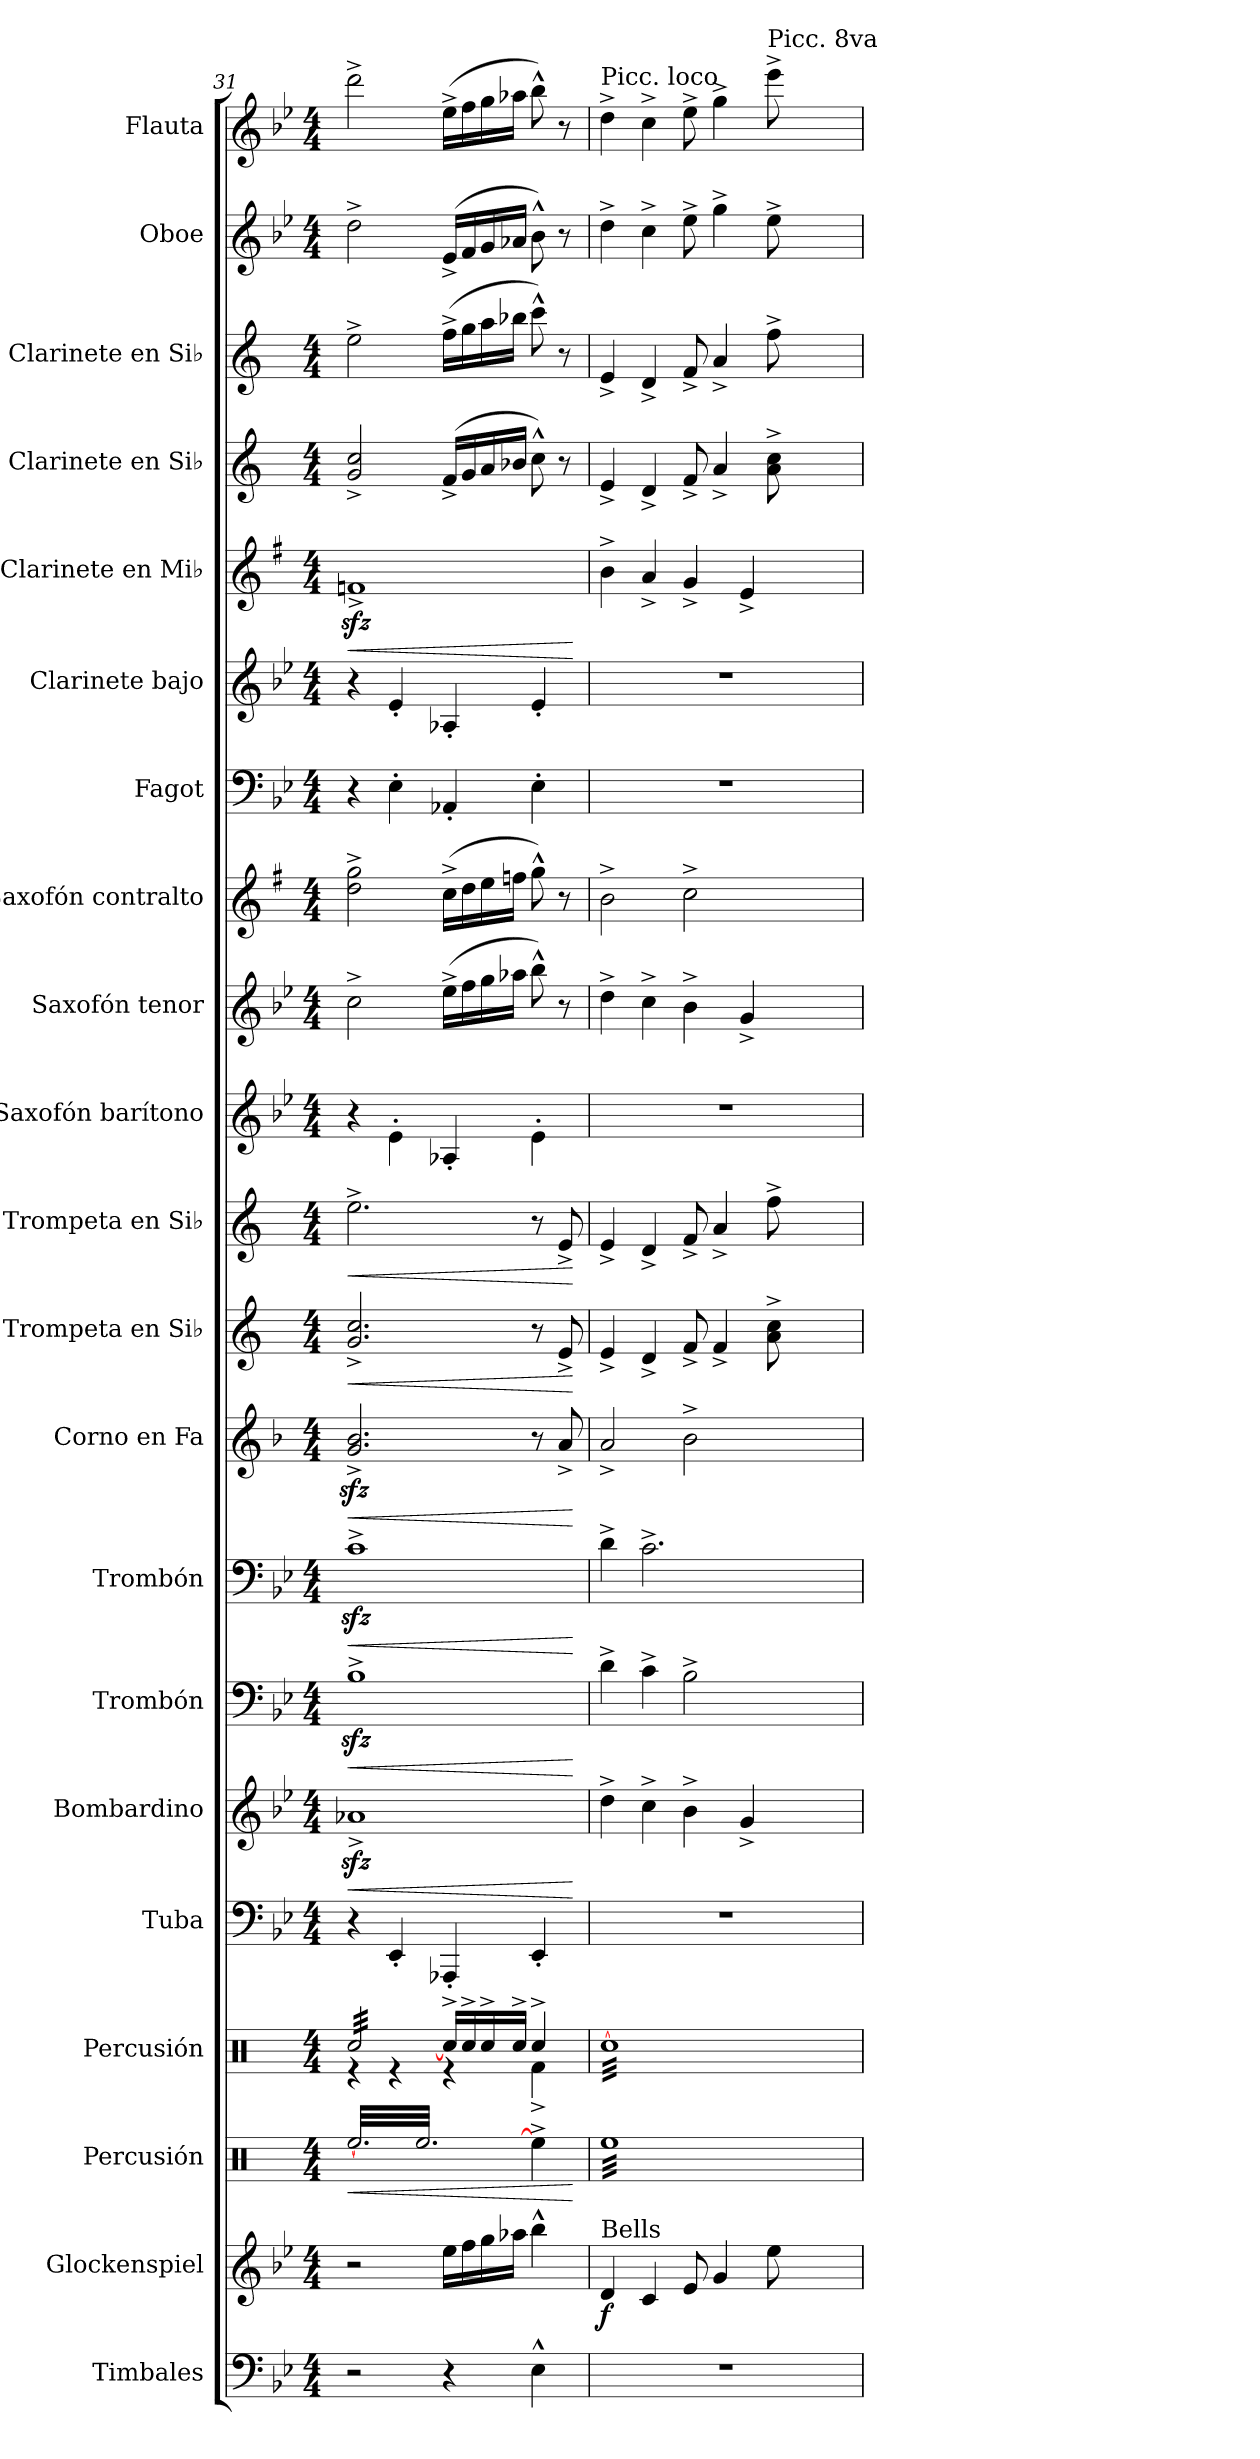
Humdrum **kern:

**kern	**kern	**dynam	**kern	**dynam	**kern	**kern	**kern	**dynam	**kern	**dynam	**kern	**dynam	**kern	**dynam	**kern	**dynam	**kern	**dynam	**kern	**kern	**kern	**kern	**kern	**kern	**dynam	**kern	**kern	**kern	**kern
*part21	*part20	*part20	*part19	*part19	*part18	*part17	*part16	*part16	*part15	*part15	*part14	*part14	*part13	*part13	*part12	*part12	*part11	*part11	*part10	*part9	*part8	*part7	*part6	*part5	*part5	*part4	*part3	*part2	*part1
*staff21	*staff20	*staff20	*staff19	*staff19	*staff18	*staff17	*staff16	*staff16	*staff15	*staff15	*staff14	*staff14	*staff13	*staff13	*staff12	*staff12	*staff11	*staff11	*staff10	*staff9	*staff8	*staff7	*staff6	*staff5	*staff5	*staff4	*staff3	*staff2	*staff1
*I"Timbales	*I"Glockenspiel	*	*I"Percusión	*	*I"Percusión	*I"Tuba	*I"Bombardino	*	*I"Trombón	*	*I"Trombón	*	*I"Corno en Fa	*	*I"Trompeta en Si♭	*	*I"Trompeta en Si♭	*	*I"Saxofón barítono	*I"Saxofón tenor	*I"Saxofón contralto	*I"Fagot	*I"Clarinete bajo	*I"Clarinete en Mi♭	*	*I"Clarinete en Si♭	*I"Clarinete en Si♭	*I"Oboe	*I"Flauta
*I'Timb.	*I'Glock.	*	*I'Perc.	*	*I'Perc.	*I'Tba.	*I'Bo.	*	*I'Tbn.	*	*I'Tbn.	*	*I'Cor. Fa	*	*I'Tpt. Si♭	*	*I'Tpt. Si♭	*	*I'Sax. Bar.	*I'Sax. T.	*I'Sax. Ctrl.	*I'Fag.	*I'Cl. B.	*I'Cl. Mi♭	*	*I'Cl. Si♭	*I'Cl. Si♭	*I'Ob.	*I'Fl.
!!LO:PB:g=z
*clefF4	*clefG2	*	*clefX	*	*clefX	*clefF4	*clefG2	*	*clefF4	*	*clefF4	*	*clefG2	*	*clefG2	*	*clefG2	*	*clefG2	*clefG2	*clefG2	*clefF4	*clefG2	*clefG2	*	*clefG2	*clefG2	*clefG2	*clefG2
*	*ITrd-14c-24	*	*	*	*	*	*ITrd8c14	*	*	*	*	*	*ITrd4c7	*	*ITrd1c2	*	*ITrd1c2	*	*ITrd12c21	*ITrd8c14	*ITrd5c9	*	*ITrd8c14	*ITrd-2c-3	*	*ITrd1c2	*ITrd1c2	*	*
*k[b-e-]	*k[b-e-]	*	*k[]	*	*k[]	*k[b-e-]	*k[b-e-]	*	*k[b-e-]	*	*k[b-e-]	*	*k[b-e-]	*	*k[b-e-]	*	*k[b-e-]	*	*k[b-e-]	*k[b-e-]	*k[b-e-]	*k[b-e-]	*k[b-e-]	*k[b-e-]	*	*k[b-e-]	*k[b-e-]	*k[b-e-]	*k[b-e-]
*M4/4	*M4/4	*	*M4/4	*	*M4/4	*M4/4	*M4/4	*	*M4/4	*	*M4/4	*	*M4/4	*	*M4/4	*	*M4/4	*	*M4/4	*M4/4	*M4/4	*M4/4	*M4/4	*M4/4	*	*M4/4	*M4/4	*M4/4	*M4/4
=31	=31	=31	=31	=31	=31	=31	=31	=31	=31	=31	=31	=31	=31	=31	=31	=31	=31	=31	=31	=31	=31	=31	=31	=31	=31	=31	=31	=31	=31
!	!	!	!	!LO:HP:b	!	!	!	!LO:HP:b	!	!LO:HP:b	!	!LO:HP:b	!	!LO:HP:b	!	!LO:HP:b	!	!LO:HP:b	!	!	!	!	!	!	!LO:HP:b	!	!	!	!
*	*	*	*	*	*^	*	*	*	*	*	*	*	*	*	*	*	*	*	*	*	*	*	*	*	*	*	*	*	*
*	*	*	*tremolo	*	*	*	*	*	*	*	*	*	*	*	*	*	*	*	*	*	*	*	*	*	*	*	*	*	*	*
*	*	*	*	*	*tremolo	*	*	*	*	*	*	*	*	*	*	*	*	*	*	*	*	*	*	*	*	*	*	*	*	*
2r	2r	.	[32Ree/LLL	<	32Rcc/LLL	4r	4r	1A-Xzz<^	<	1B-zz<^	<	1czz<^	<	2.c/zz<^ 2.e-/zz<^	<	2.f/^ 2.b-/^	<	2.dd^\	<	4r	2c^\	2f\^ 2b-\^	4r	4r	1a-Xzz<^	<	2f/^ 2b-/^	2dd^\	2dd^\	2ddd^\
.	.	.	32Ree/	.	32Rcc/	.	.	.	.	.	.	.	.	.	.	.	.	.	.	.	.	.	.	.	.	.	.	.	.	.
.	.	.	32Ree/	.	32Rcc/	.	.	.	.	.	.	.	.	.	.	.	.	.	.	.	.	.	.	.	.	.	.	.	.	.
.	.	.	32Ree/	.	32Rcc/	.	.	.	.	.	.	.	.	.	.	.	.	.	.	.	.	.	.	.	.	.	.	.	.	.
.	.	.	32Ree/	.	32Rcc/	.	.	.	.	.	.	.	.	.	.	.	.	.	.	.	.	.	.	.	.	.	.	.	.	.
.	.	.	32Ree/	.	32Rcc/	.	.	.	.	.	.	.	.	.	.	.	.	.	.	.	.	.	.	.	.	.	.	.	.	.
.	.	.	32Ree/	.	32Rcc/	.	.	.	.	.	.	.	.	.	.	.	.	.	.	.	.	.	.	.	.	.	.	.	.	.
.	.	.	32Ree/	.	32Rcc/	.	.	.	.	.	.	.	.	.	.	.	.	.	.	.	.	.	.	.	.	.	.	.	.	.
.	.	.	32Ree/	.	32Rcc/	4r	4EE-'/	.	.	.	.	.	.	.	.	.	.	.	.	4E-'\	.	.	4E-'\	4E-'/	.	.	.	.	.	.
.	.	.	32Ree/	.	32Rcc/	.	.	.	.	.	.	.	.	.	.	.	.	.	.	.	.	.	.	.	.	.	.	.	.	.
.	.	.	32Ree/	.	32Rcc/	.	.	.	.	.	.	.	.	.	.	.	.	.	.	.	.	.	.	.	.	.	.	.	.	.
.	.	.	32Ree/	.	32Rcc/	.	.	.	.	.	.	.	.	.	.	.	.	.	.	.	.	.	.	.	.	.	.	.	.	.
.	.	.	32Ree/	.	32Rcc/	.	.	.	.	.	.	.	.	.	.	.	.	.	.	.	.	.	.	.	.	.	.	.	.	.
.	.	.	32Ree/	.	32Rcc/	.	.	.	.	.	.	.	.	.	.	.	.	.	.	.	.	.	.	.	.	.	.	.	.	.
.	.	.	32Ree/	.	32Rcc/	.	.	.	.	.	.	.	.	.	.	.	.	.	.	.	.	.	.	.	.	.	.	.	.	.
.	.	.	32Ree/	.	32Rcc/JJJ	.	.	.	.	.	.	.	.	.	.	.	.	.	.	.	.	.	.	.	.	.	.	.	.	.
*	*	*	*	*	*Xtremolo	*	*	*	*	*	*	*	*	*	*	*	*	*	*	*	*	*	*	*	*	*	*	*	*	*
4r	16eeee-\LL	.	32Ree/	.	16Rcc^/LL]	4r	4AAA-X'/	.	.	.	.	.	.	.	.	.	.	.	.	4AA-X'/	(>16e-^\LL	(>16e-^\LL	4AA-X'/	4AA-X'/	.	.	(>16e-^/LL	(>16ee-^\LL	(>16e-^/LL	(>16ee-^\LL
.	.	.	32Ree/	.	.	.	.	.	.	.	.	.	.	.	.	.	.	.	.	.	.	.	.	.	.	.	.	.	.	.
.	16ffff\	.	32Ree/	.	16Rcc^/	.	.	.	.	.	.	.	.	.	.	.	.	.	.	.	16f\	16f\	.	.	.	.	16f/	16ff\	16f/	16ff\
.	.	.	32Ree/	.	.	.	.	.	.	.	.	.	.	.	.	.	.	.	.	.	.	.	.	.	.	.	.	.	.	.
.	16gggg\	.	32Ree/	.	16Rcc^/	.	.	.	.	.	.	.	.	.	.	.	.	.	.	.	16g\	16g\	.	.	.	.	16g/	16gg\	16g/	16gg\
.	.	.	32Ree/	.	.	.	.	.	.	.	.	.	.	.	.	.	.	.	.	.	.	.	.	.	.	.	.	.	.	.
.	16aaaa-X\JJ	.	32Ree/	.	16Rcc^/JJ	.	.	.	.	.	.	.	.	.	.	.	.	.	.	.	16a-X\JJ	16a-X\JJ	.	.	.	.	16a-X/JJ	16aa-X\JJ	16a-X/JJ	16aa-X\JJ
.	.	.	32Ree/JJJ	.	.	.	.	.	.	.	.	.	.	.	.	.	.	.	.	.	.	.	.	.	.	.	.	.	.	.
*	*	*	*Xtremolo	*	*	*	*	*	*	*	*	*	*	*	*	*	*	*	*	*	*	*	*	*	*	*	*	*	*	*
4E-^^\	4bbbb-^^\	.	4Ree^\]	.	4Rcc^/	4Rf^\	4EE-'/	.	.	.	.	.	.	8r	.	8r	.	8r	.	4E-'\	8b-^^\)	8b-^^\)	4E-'\	4E-'/	.	.	8b-^^\)	8bb-^^\)	8b-^^\)	8bb-^^\)
.	.	.	.	.	.	.	.	.	.	.	.	.	.	8d^/	.	8d^/	.	8d^/	.	.	8r	8r	.	.	.	.	8r	8r	8r	8r
*	*	*	*	*	*v	*v	*	*	*	*	*	*	*	*	*	*	*	*	*	*	*	*	*	*	*	*	*	*	*	*
.	.	.	.	[	.	.	.	[	.	[	.	[	.	[	.	[	.	[	.	.	.	.	.	.	[	.	.	.	.
=32	=32	=32	=32	=32	=32	=32	=32	=32	=32	=32	=32	=32	=32	=32	=32	=32	=32	=32	=32	=32	=32	=32	=32	=32	=32	=32	=32	=32	=32
!	!	!	!	!	!	!	!	!	!	!	!	!	!	!	!	!	!	!	!	!	!	!	!	!	!	!	!	!	!LO:TX:a:t=Picc. loco
!	!LO:TX:a:t=Bells	!	!	!	!	!	!	!	!	!	!	!	!	!	!	!	!	!	!	!	!	!	!	!	!	!	!	!	!
!	!	!LO:DY:b	!	!	!	!	!	!	!	!	!	!	!	!	!	!	!	!	!	!	!	!	!	!	!	!	!	!	!
*	*	*	*tremolo	*	*	*	*	*	*	*	*	*	*	*	*	*	*	*	*	*	*	*	*	*	*	*	*	*	*
*	*	*	*	*	*tremolo	*	*	*	*	*	*	*	*	*	*	*	*	*	*	*	*	*	*	*	*	*	*	*	*
1r	4ddd/	f	32ReeLLL	.	[32RccLLL	1r	4d^\	.	4d^\	.	4d^\	.	2d^/	.	4d^/	.	4d^/	.	1r	4d^\	2d^\	1r	1r	4dd^\	.	4d^/	4d^/	4dd^\	4dd^\
.	.	.	32Ree	.	32Rcc	.	.	.	.	.	.	.	.	.	.	.	.	.	.	.	.	.	.	.	.	.	.	.	.
.	.	.	32Ree	.	32Rcc	.	.	.	.	.	.	.	.	.	.	.	.	.	.	.	.	.	.	.	.	.	.	.	.
.	.	.	32Ree	.	32Rcc	.	.	.	.	.	.	.	.	.	.	.	.	.	.	.	.	.	.	.	.	.	.	.	.
.	.	.	32Ree	.	32Rcc	.	.	.	.	.	.	.	.	.	.	.	.	.	.	.	.	.	.	.	.	.	.	.	.
.	.	.	32Ree	.	32Rcc	.	.	.	.	.	.	.	.	.	.	.	.	.	.	.	.	.	.	.	.	.	.	.	.
.	.	.	32Ree	.	32Rcc	.	.	.	.	.	.	.	.	.	.	.	.	.	.	.	.	.	.	.	.	.	.	.	.
.	.	.	32Ree	.	32Rcc	.	.	.	.	.	.	.	.	.	.	.	.	.	.	.	.	.	.	.	.	.	.	.	.
.	4ccc/	.	32Ree	.	32Rcc	.	4c^\	.	4c^\	.	2.c^\	.	.	.	4c^/	.	4c^/	.	.	4c^\	.	.	.	4cc^/	.	4c^/	4c^/	4cc^\	4cc^\
.	.	.	32Ree	.	32Rcc	.	.	.	.	.	.	.	.	.	.	.	.	.	.	.	.	.	.	.	.	.	.	.	.
.	.	.	32Ree	.	32Rcc	.	.	.	.	.	.	.	.	.	.	.	.	.	.	.	.	.	.	.	.	.	.	.	.
.	.	.	32Ree	.	32Rcc	.	.	.	.	.	.	.	.	.	.	.	.	.	.	.	.	.	.	.	.	.	.	.	.
.	.	.	32Ree	.	32Rcc	.	.	.	.	.	.	.	.	.	.	.	.	.	.	.	.	.	.	.	.	.	.	.	.
.	.	.	32Ree	.	32Rcc	.	.	.	.	.	.	.	.	.	.	.	.	.	.	.	.	.	.	.	.	.	.	.	.
.	.	.	32Ree	.	32Rcc	.	.	.	.	.	.	.	.	.	.	.	.	.	.	.	.	.	.	.	.	.	.	.	.
.	.	.	32Ree	.	32Rcc	.	.	.	.	.	.	.	.	.	.	.	.	.	.	.	.	.	.	.	.	.	.	.	.
.	8eee-/	.	32Ree	.	32Rcc	.	4B-^\	.	2B-^\	.	.	.	2e-^\	.	8e-^/	.	8e-^/	.	.	4B-^\	2e-^\	.	.	4b-^/	.	8e-^/	8e-^/	8ee-^\	8ee-^\
.	.	.	32Ree	.	32Rcc	.	.	.	.	.	.	.	.	.	.	.	.	.	.	.	.	.	.	.	.	.	.	.	.
.	.	.	32Ree	.	32Rcc	.	.	.	.	.	.	.	.	.	.	.	.	.	.	.	.	.	.	.	.	.	.	.	.
.	.	.	32Ree	.	32Rcc	.	.	.	.	.	.	.	.	.	.	.	.	.	.	.	.	.	.	.	.	.	.	.	.
.	4ggg/	.	32Ree	.	32Rcc	.	.	.	.	.	.	.	.	.	4e-^/	.	4g^/	.	.	.	.	.	.	.	.	4g^/	4g^/	4gg^\	4gg^\
.	.	.	32Ree	.	32Rcc	.	.	.	.	.	.	.	.	.	.	.	.	.	.	.	.	.	.	.	.	.	.	.	.
.	.	.	32Ree	.	32Rcc	.	.	.	.	.	.	.	.	.	.	.	.	.	.	.	.	.	.	.	.	.	.	.	.
.	.	.	32Ree	.	32Rcc	.	.	.	.	.	.	.	.	.	.	.	.	.	.	.	.	.	.	.	.	.	.	.	.
.	.	.	32Ree	.	32Rcc	.	4G^/	.	.	.	.	.	.	.	.	.	.	.	.	4G^/	.	.	.	4g^/	.	.	.	.	.
.	.	.	32Ree	.	32Rcc	.	.	.	.	.	.	.	.	.	.	.	.	.	.	.	.	.	.	.	.	.	.	.	.
.	.	.	32Ree	.	32Rcc	.	.	.	.	.	.	.	.	.	.	.	.	.	.	.	.	.	.	.	.	.	.	.	.
.	.	.	32Ree	.	32Rcc	.	.	.	.	.	.	.	.	.	.	.	.	.	.	.	.	.	.	.	.	.	.	.	.
!	!	!	!	!	!	!	!	!	!	!	!	!	!	!	!	!	!	!	!	!	!	!	!	!	!	!	!	!	!LO:TX:a:t=Picc. 8va
.	8eeee-\	.	32Ree	.	32Rcc	.	.	.	.	.	.	.	.	.	8g\^ 8b-\^	.	8ee-^\	.	.	.	.	.	.	.	.	8g\^ 8b-\^	8ee-^\	8ee-^\	8eee-^\
.	.	.	32Ree	.	32Rcc	.	.	.	.	.	.	.	.	.	.	.	.	.	.	.	.	.	.	.	.	.	.	.	.
.	.	.	32Ree	.	32Rcc	.	.	.	.	.	.	.	.	.	.	.	.	.	.	.	.	.	.	.	.	.	.	.	.
.	.	.	32ReeJJJ	.	32RccJJJ	.	.	.	.	.	.	.	.	.	.	.	.	.	.	.	.	.	.	.	.	.	.	.	.
*	*	*	*	*	*Xtremolo	*	*	*	*	*	*	*	*	*	*	*	*	*	*	*	*	*	*	*	*	*	*	*	*
*	*	*	*Xtremolo	*	*	*	*	*	*	*	*	*	*	*	*	*	*	*	*	*	*	*	*	*	*	*	*	*	*
=	=	=	=	=	=	=	=	=	=	=	=	=	=	=	=	=	=	=	=	=	=	=	=	=	=	=	=	=	=
*-	*-	*-	*-	*-	*-	*-	*-	*-	*-	*-	*-	*-	*-	*-	*-	*-	*-	*-	*-	*-	*-	*-	*-	*-	*-	*-	*-	*-	*-
